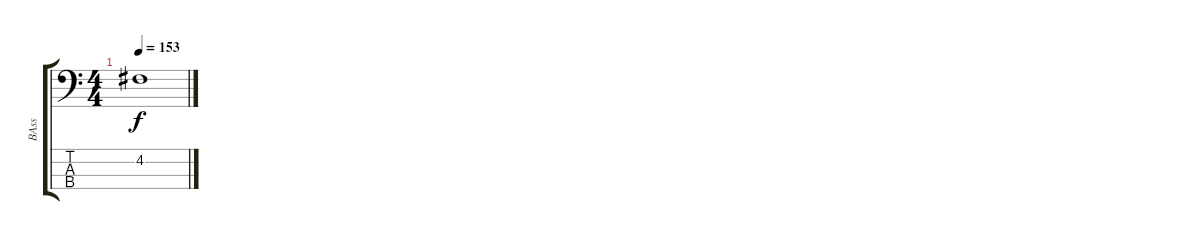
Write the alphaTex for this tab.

\track ("BAss" "BAss") {instrument electricbassfinger}
\staff {score tabs}
\tuning (G2 D2 A1 E1) {hide}
\ts (4 4)
\tempo 153
\clef f4
\ks c
4.2{t}.1{dy f}
